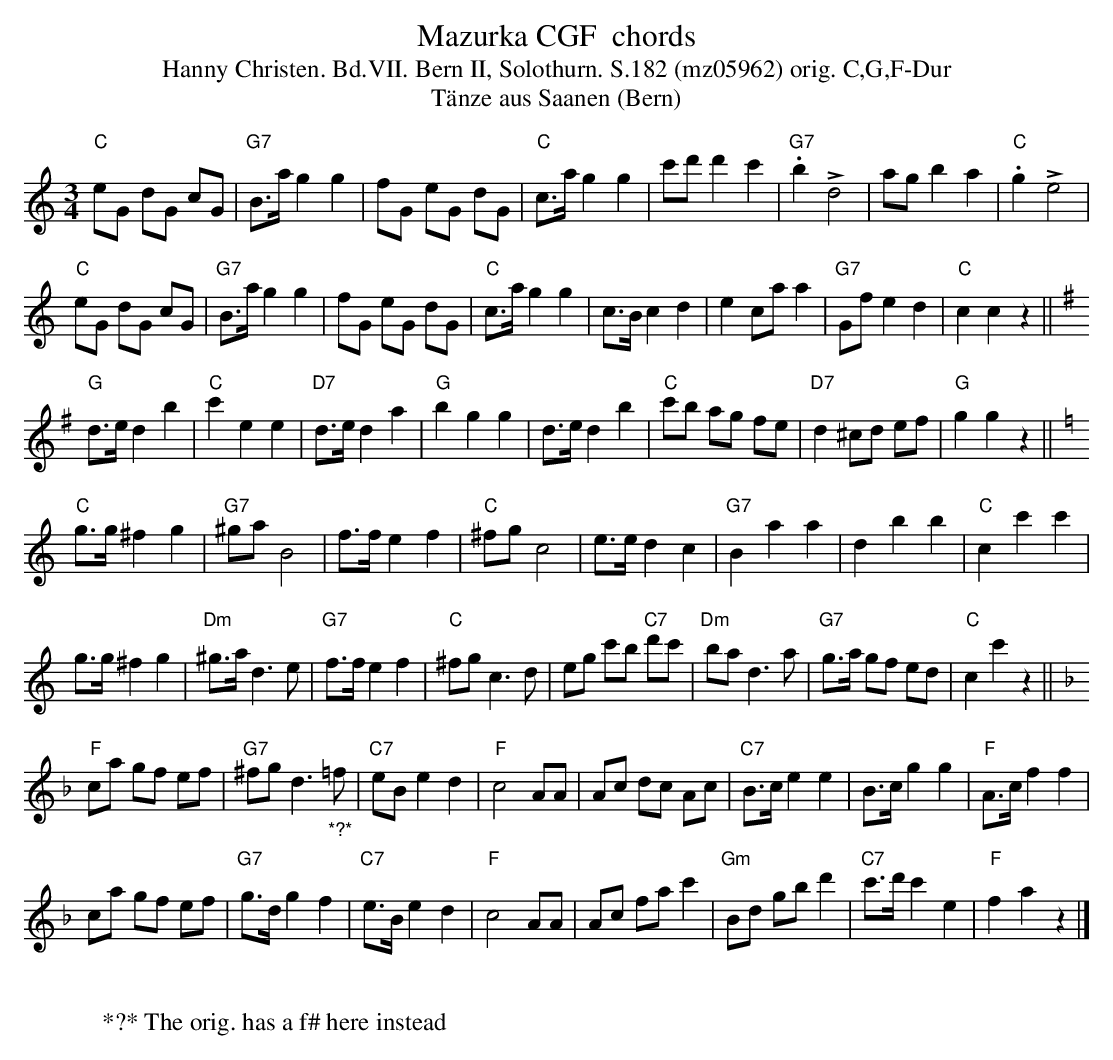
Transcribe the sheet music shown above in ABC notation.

X:1
T:  Mazurka CGF  chords
T:Hanny Christen. Bd.VII. Bern II, Solothurn. S.182 (mz05962) orig. C,G,F-Dur
T: T\"anze aus Saanen (Bern)
M:3/4
L:1/8
K:C %%MIDI gchordon
"C"eG dG cG | "G7"B>a g2g2 | fG eG dG | "C"c>a g2g2 | c'd' d'2c'2 | "G7".b2+>+d4 | ag b2a2 | "C".g2+>+e4 |
"C"eG dG cG | "G7"B>a g2g2 | fG eG dG | "C"c>ag2g2 | c>B c2d2 | e2 ca a2 | "G7"Gf e2d2 | "C"c2c2z2 || [K:G]
"G"d>ed2 b2 | "C"c'2 e2e2 | "D7"d>ed2a2 | "G"b2g2g2 | d>e d2b2 | "C"c'b ag fe | "D7"d2 ^cd ef | "G"g2g2z2 || [K:C]
"C"g>g ^f2g2 | "G7"^ga B4 | f>f e2f2 | "C"^fg c4 | e>ed2c2 | "G7"B2a2a2 | d2b2b2 | "C"c2c'2c'2 |
g>g ^f2g2 | "Dm"^g>a d3e | "G7"f>f e2f2 | "C"^fg c3d | eg c'b "C7"d'c' | "Dm"ba d3a | "G7"g>a gf ed | "C"c2c'2z2 || [K:F]
"F"ca gf ef | "G7"^fg d3"_*?*"=f | "C7"eB e2d2 | "F"c4AA | Ac dc Ac | "C7"B>c e2e2 | B>cg2g2 | "F"A>c f2f2 |
ca gf ef | "G7"g>d g2f2 | "C7"e>B e2d2 | "F"c4AA | Ac fa c'2 | "Gm"Bd gb d'2 | "C7"c'>d' c'2e2 | "F"f2a2 z2 |]
W:
W: *?* The orig. has a f# here instead
